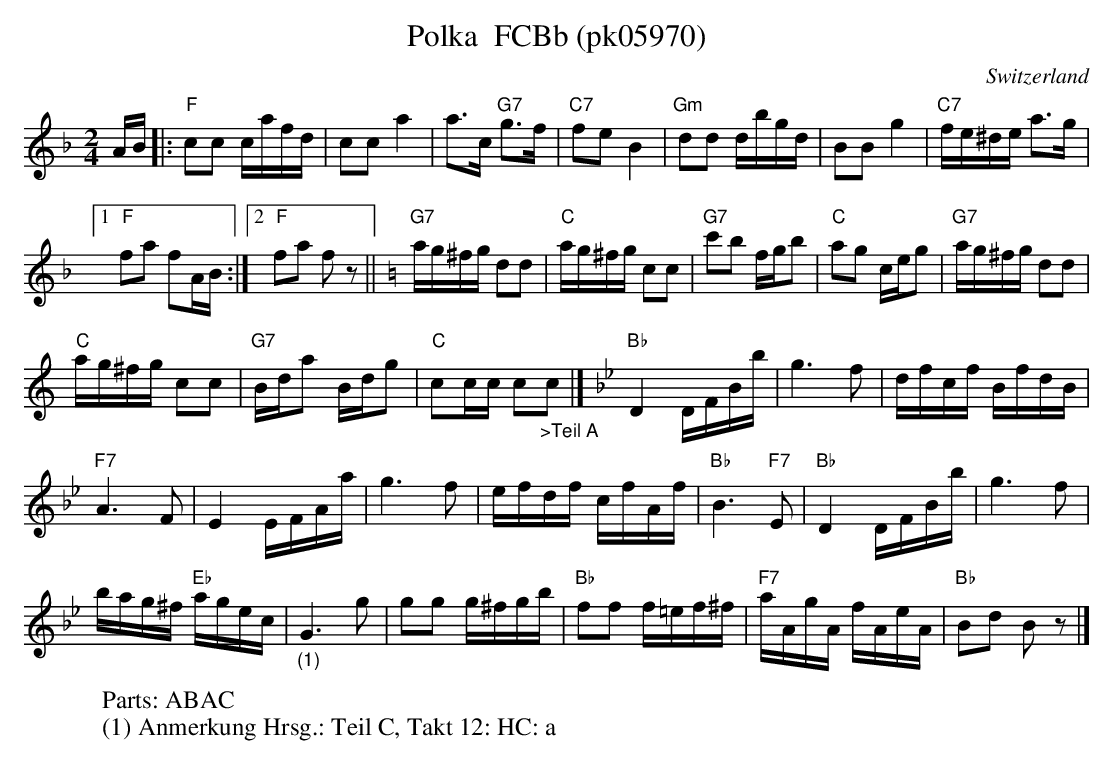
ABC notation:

X:1
T: Polka  FCBb (pk05970)
O:Switzerland
M:2/4
L:1/16
K:F major
AB |: "F"c2c2 cafd | c2c2a4 | a3c "G7"g3f | "C7"f2e2B4 | "Gm"d2d2 dbgd | B2B2g4 | "C7"fe^de a3g |1
"F"f2a2 f2AB :|2 "F"f2a2 f2z2 || [K:C] "G7"ag^fg d2d2 | "C"ag^fg c2c2 | "G7"c'2b2 fgb2 | "C"a2g2 ceg2 | "G7"ag^fg d2d2 |
"C"ag^fg c2c2 | "G7"Bda2 Bdg2 | "C"c2cc c2"_>Teil A"c2 |] [K:Bb] "Bb"D4DFBb | g6f2 | dfcf BfdB |
"F7"A6F2 | E4EFAa | g6f2 | efdf cfAf | "Bb"B6"F7"E2 | "Bb"D4DFBb | g6f2 |
bag^f "Eb"agec | "_(1)"G6g2 | g2g2 g^fgb | "Bb"f2f2 f=ef^f | "F7"aAgA fAeA | "Bb"B2d2 B2z2 |]
W: Parts: ABAC
W: (1) Anmerkung Hrsg.: Teil C, Takt 12: HC: a
